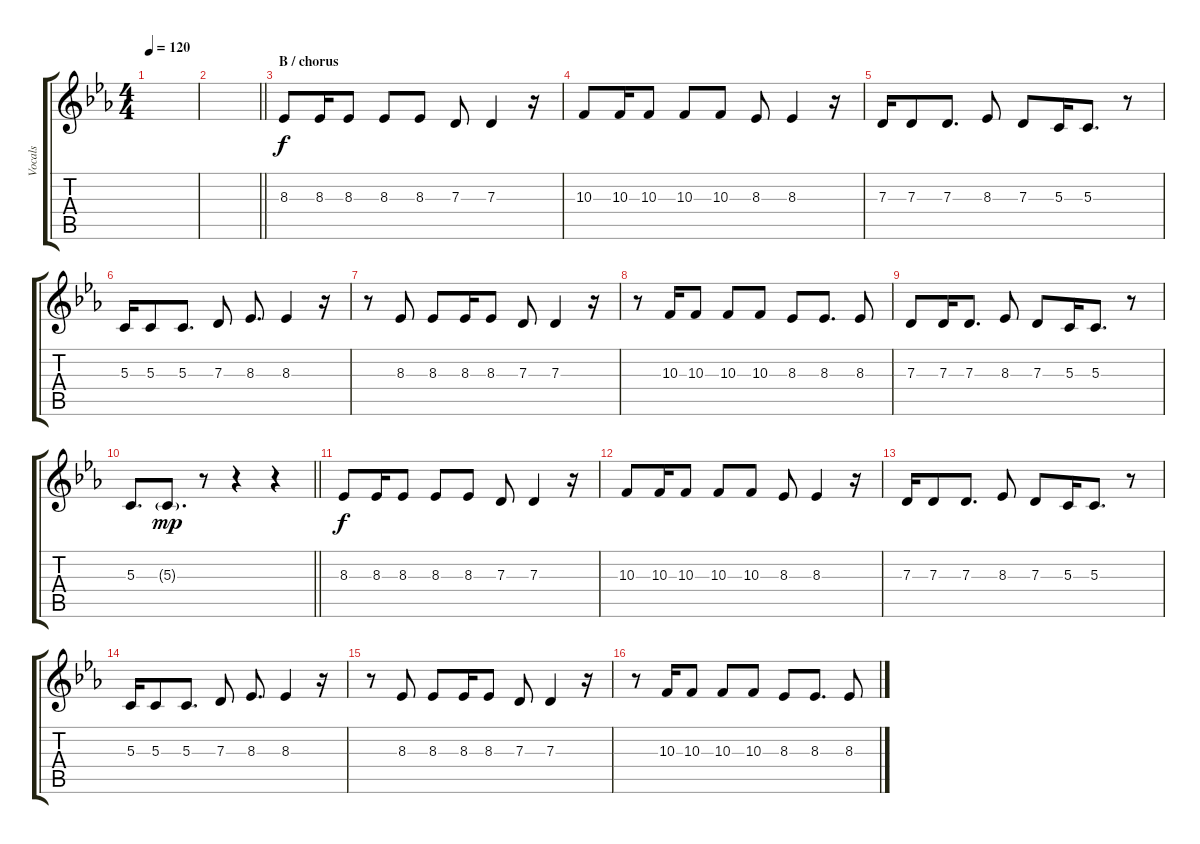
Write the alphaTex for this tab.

\track ("Vocals" "Vocals") {instrument lead2sawtooth}
\staff {score tabs}
\tuning (E4 B3 G3 D3 A2 E2) {hide}
\ts (4 4)
\tempo 120
\clef g2
\ks cminor
|
\barLineRight lightlight
|
\section ("" "B / chorus")
8.3.8 8.3.16 8.3.8 8.3.8 8.3.8 7.3.8 7.3.4 r.16 |
10.3.8 10.3.16 10.3.8 10.3.8 10.3.8 8.3.8 8.3.4 r.16 |
7.3.16 7.3.8 7.3.8{d} 8.3.8 7.3.8 5.3.16 5.3.8{d} r.8 |
5.3.16 5.3.8 5.3.8{d} 7.3.8 8.3.8{d} 8.3.4 r.16 |
r.8 8.3.8 8.3.8 8.3.16 8.3.8 7.3.8 7.3.4 r.16 |
r.8 10.3.16 10.3.8 10.3.8 10.3.8 8.3.8 8.3.8{d} 8.3.8 |
7.3.8 7.3.16 7.3.8{d} 8.3.8 7.3.8 5.3.16 5.3.8{d} r.8 |
\barLineRight lightlight
5.3.8{d} 5.3{g}.8{d dy mp} r.8 r.4 r.4 |
\section ("" "")
8.3.8{dy f} 8.3.16 8.3.8 8.3.8 8.3.8 7.3.8 7.3.4 r.16 |
10.3.8 10.3.16 10.3.8 10.3.8 10.3.8 8.3.8 8.3.4 r.16 |
7.3.16 7.3.8 7.3.8{d} 8.3.8 7.3.8 5.3.16 5.3.8{d} r.8 |
5.3.16 5.3.8 5.3.8{d} 7.3.8 8.3.8{d} 8.3.4 r.16 |
r.8 8.3.8 8.3.8 8.3.16 8.3.8 7.3.8 7.3.4 r.16 |
r.8 10.3.16 10.3.8 10.3.8 10.3.8 8.3.8 8.3.8{d} 8.3.8
